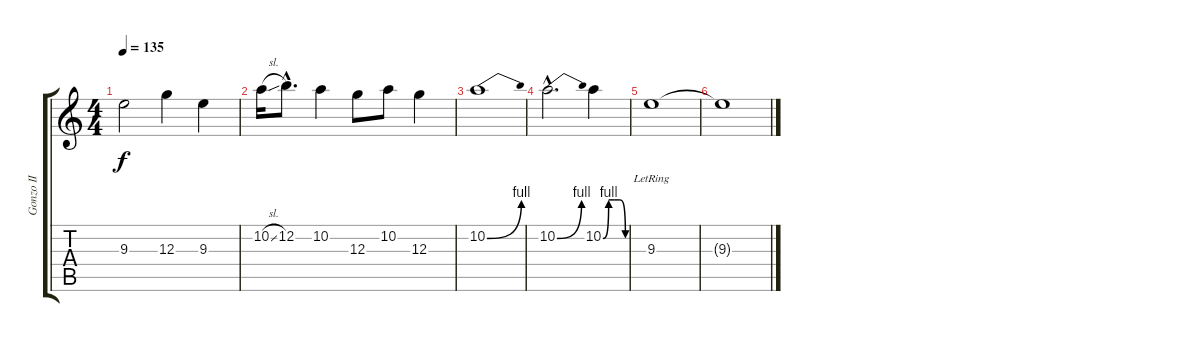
\track ("Gonzo II" "Gonzo II") {instrument overdrivenguitar}
\staff {score tabs}
\tuning (E4 B3 G3 D3 A2 E2) {hide}
\ts (4 4)
\tempo 135
\clef g2
\ks c
9.3.2{dy f} 12.3.4 9.3.4 |
10.2{sl}.16 12.2{hac}.8{d} 10.2.4 12.3.8 10.2.8 12.3.4 |
10.2{be (bend 0 0 60 4)}.1 |
10.2{be (bend 0 0 60 4) hac}.2{d} 10.2{be (custom 0 0 15 4 30 4 45 4 60 0)}.4 |
9.3{lr}.1 |
9.3{t}.1{volume 9}
